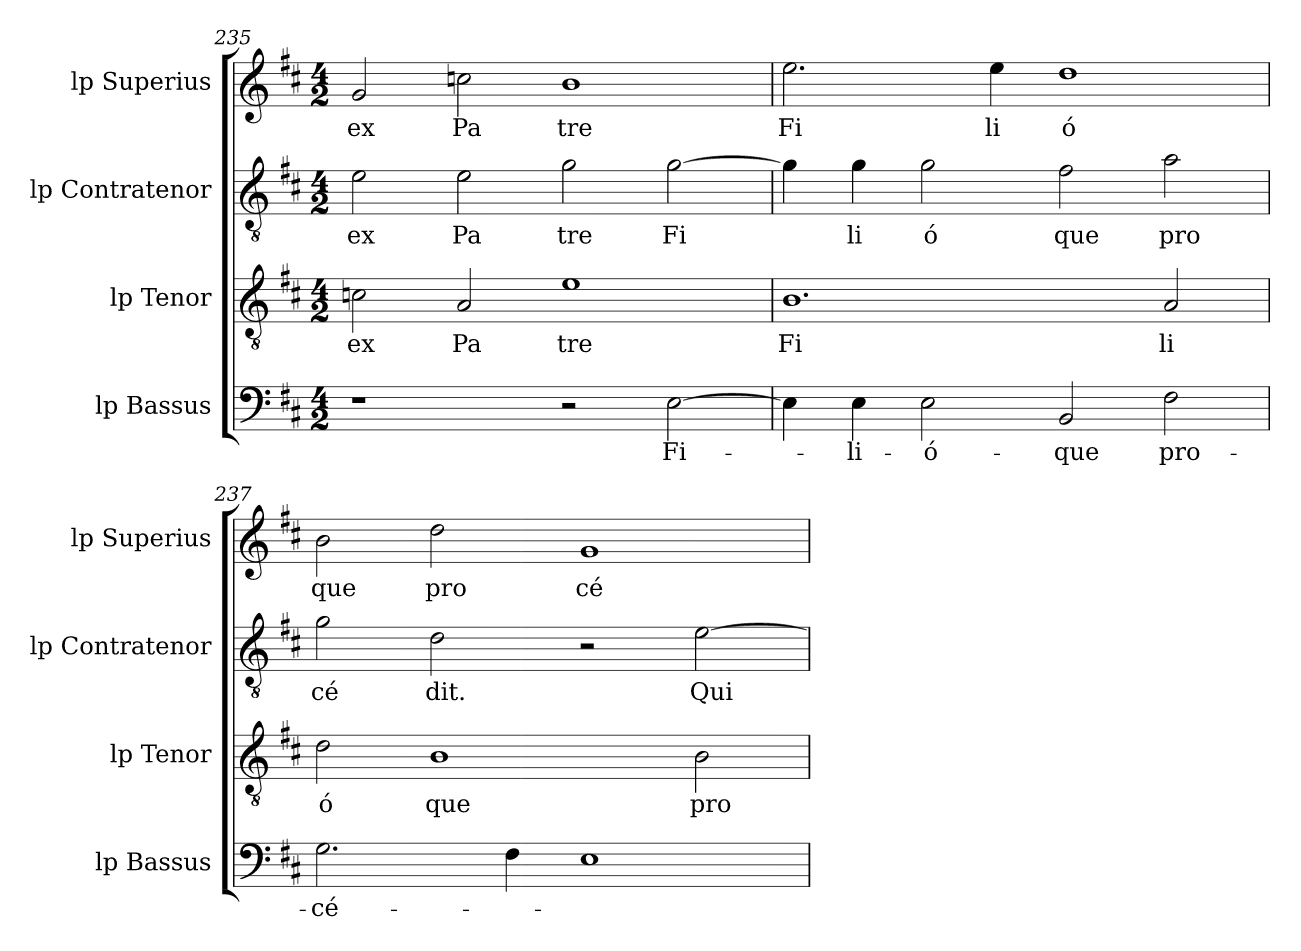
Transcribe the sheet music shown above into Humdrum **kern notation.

**kern	**text	**kern	**text	**kern	**text	**kern	**text
*part4	*part4	*part3	*part3	*part2	*part2	*part1	*part1
*staff4	*staff4	*staff3	*staff3	*staff2	*staff2	*staff1	*staff1
*I"lp Bassus	*	*I"lp Tenor	*	*I"lp Contratenor	*	*I"lp Superius	*
*I'lp Bassus	*	*I'lp Tenor	*	*I'lp Contratenor	*	*I'lp Superius	*
*clefF4	*	*clefGv2	*	*clefGv2	*	*clefG2	*
*k[f#c#]	*	*k[f#c#]	*	*k[f#c#]	*	*k[f#c#]	*
*D:	*	*D:	*	*D:	*	*D:	*
*M4/2	*	*M4/2	*	*M4/2	*	*M4/2	*
=235	=235	=235	=235	=235	=235	=235	=235
!	!	!	!LO:LY:b:cj	!	!LO:LY:b:cj	!	!LO:LY:b:cj
1r	.	2cn\	ex	2e\	ex	2g/	ex
!	!	!	!LO:LY:b:cj	!	!LO:LY:b:cj	!	!LO:LY:b:cj
.	.	2A/	Pa	2e\	Pa	2ccn\	Pa
!	!	!	!LO:LY:b:cj	!	!LO:LY:b:cj	!	!LO:LY:b:cj
2r	.	1e	tre	2g\	tre	1b	tre
!	!LO:LY:b:cj	!	!	!	!LO:LY:b:cj	!	!
[>2E\	Fi-	.	.	[>2g\	Fi	.	.
=236	=236	=236	=236	=236	=236	=236	=236
!	!	!	!LO:LY:b:cj	!	!	!	!LO:LY:b:cj
4E\]	.	1.B	Fi	4g\]	.	2.ee\	Fi
!	!LO:LY:b:cj	!	!	!	!LO:LY:b:cj	!	!
4E\	-li-	.	.	4g\	li	.	.
!	!LO:LY:b:cj	!	!	!	!LO:LY:b:cj	!	!
2E\	-ó-	.	.	2g\	ó	.	.
!	!	!	!	!	!	!	!LO:LY:b:cj
.	.	.	.	.	.	4ee\	li
!	!LO:LY:b:cj	!	!	!	!LO:LY:b:cj	!	!LO:LY:b:cj
2BB/	-que	.	.	2f#\	que	1dd	ó
!	!LO:LY:b:cj	!	!LO:LY:b:cj	!	!LO:LY:b:cj	!	!
2F#\	pro-	2A/	li	2a\	pro	.	.
=237	=237	=237	=237	=237	=237	=237	=237
!	!LO:LY:b:cj	!	!LO:LY:b:cj	!	!LO:LY:b:cj	!	!LO:LY:b:cj
2.G\	-cé-	2d\	ó	2g\	cé	2b\	que
!	!	!	!LO:LY:b:cj	!	!LO:LY:b:cj	!	!LO:LY:b:cj
.	.	1B	que	2d\	dit.	2dd\	pro
4F#\	.	.	.	.	.	.	.
!	!	!	!	!	!	!	!LO:LY:b:cj
1E	.	.	.	2r	.	1g	cé
!	!	!	!LO:LY:b:cj	!	!LO:LY:b	!	!
.	.	2B\	pro	[>2e\	Qui	.	.
=	=	=	=	=	=	=	=
*-	*-	*-	*-	*-	*-	*-	*-
